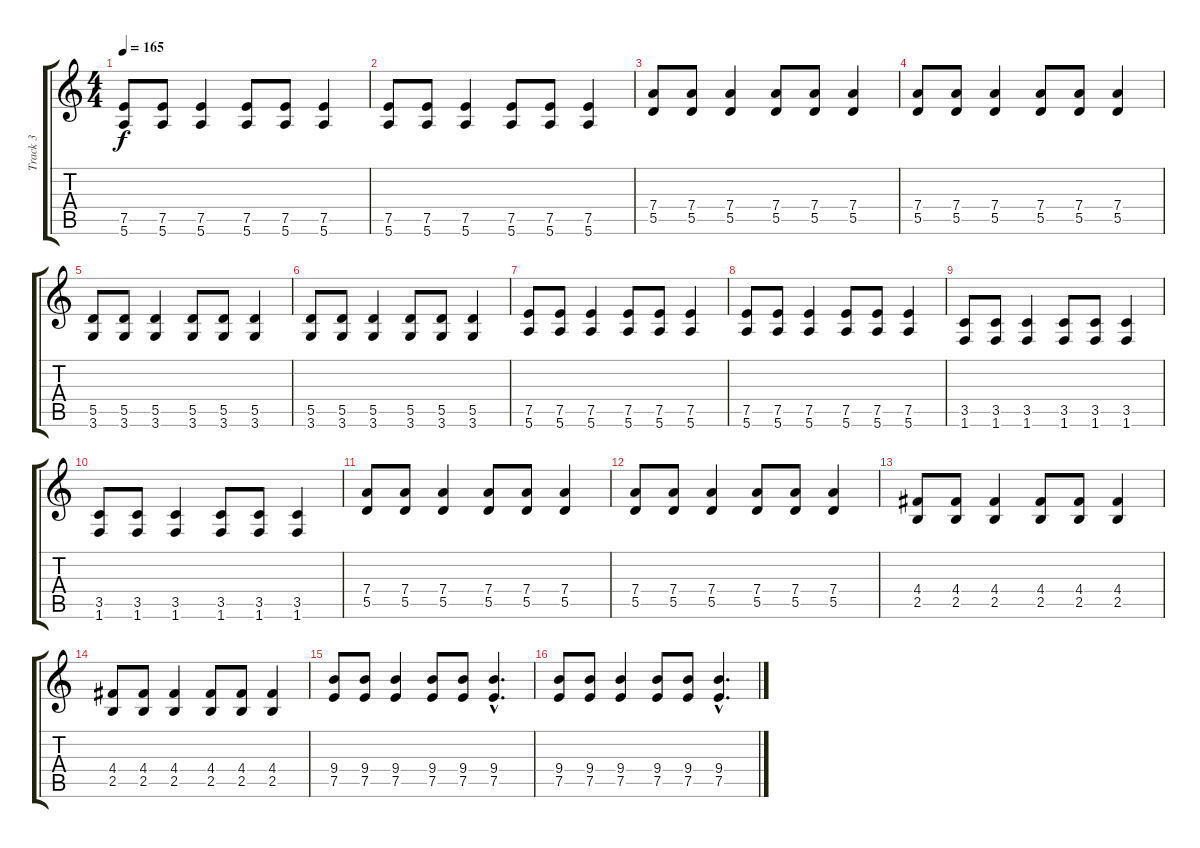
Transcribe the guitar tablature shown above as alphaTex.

\track ("Track 3" "Track 3") {instrument distortionguitar}
\staff {score tabs}
\tuning (E4 B3 G3 D3 A2 E2) {hide}
\ts (4 4)
\tempo 165
\clef g2
\ks c
(7.5 5.6).8{dy f} (7.5 5.6).8 (7.5 5.6).4 (7.5 5.6).8 (7.5 5.6).8 (7.5 5.6).4 |
(7.5 5.6).8 (7.5 5.6).8 (7.5 5.6).4 (7.5 5.6).8 (7.5 5.6).8 (7.5 5.6).4 |
(7.4 5.5).8 (7.4 5.5).8 (7.4 5.5).4 (7.4 5.5).8 (7.4 5.5).8 (7.4 5.5).4 |
(7.4 5.5).8 (7.4 5.5).8 (7.4 5.5).4 (7.4 5.5).8 (7.4 5.5).8 (7.4 5.5).4 |
(5.5 3.6).8 (5.5 3.6).8 (5.5 3.6).4 (5.5 3.6).8 (5.5 3.6).8 (5.5 3.6).4 |
(5.5 3.6).8 (5.5 3.6).8 (5.5 3.6).4 (5.5 3.6).8 (5.5 3.6).8 (5.5 3.6).4 |
(7.5 5.6).8 (7.5 5.6).8 (7.5 5.6).4 (7.5 5.6).8 (7.5 5.6).8 (7.5 5.6).4 |
(7.5 5.6).8 (7.5 5.6).8 (7.5 5.6).4 (7.5 5.6).8 (7.5 5.6).8 (7.5 5.6).4 |
(3.5 1.6).8 (3.5 1.6).8 (3.5 1.6).4 (3.5 1.6).8 (3.5 1.6).8 (3.5 1.6).4 |
(3.5 1.6).8 (3.5 1.6).8 (3.5 1.6).4 (3.5 1.6).8 (3.5 1.6).8 (3.5 1.6).4 |
(7.4 5.5).8 (7.4 5.5).8 (7.4 5.5).4 (7.4 5.5).8 (7.4 5.5).8 (7.4 5.5).4 |
(7.4 5.5).8 (7.4 5.5).8 (7.4 5.5).4 (7.4 5.5).8 (7.4 5.5).8 (7.4 5.5).4 |
(4.4 2.5).8 (4.4 2.5).8 (4.4 2.5).4 (4.4 2.5).8 (4.4 2.5).8 (4.4 2.5).4 |
(4.4 2.5).8 (4.4 2.5).8 (4.4 2.5).4 (4.4 2.5).8 (4.4 2.5).8 (4.4 2.5).4 |
(9.4 7.5).8 (9.4 7.5).8 (9.4 7.5).4 (9.4 7.5).8 (9.4 7.5).8 (9.4{hac} 7.5{hac}).4{d} |
(9.4 7.5).8 (9.4 7.5).8 (9.4 7.5).4 (9.4 7.5).8 (9.4 7.5).8 (9.4{hac} 7.5{hac}).4{d}
